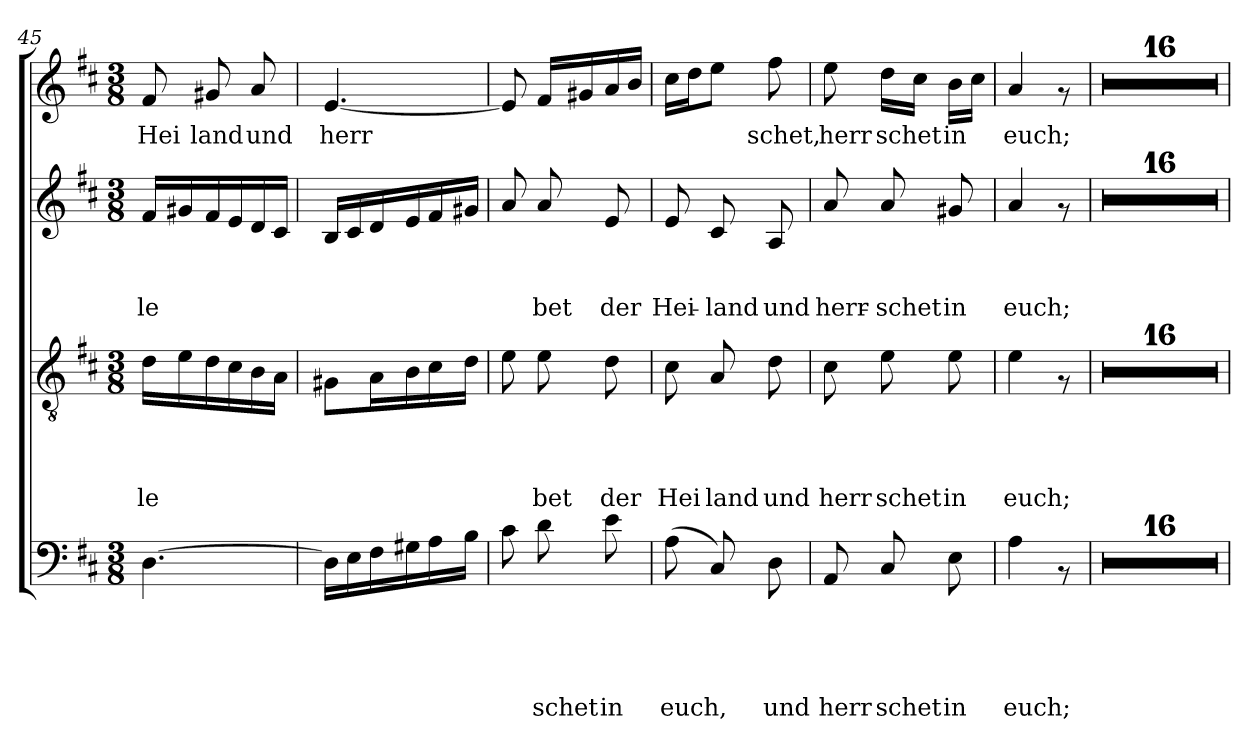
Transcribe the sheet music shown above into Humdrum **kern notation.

**kern	**text	**text	**text	**text	**text	**kern	**text	**text	**text	**text	**kern	**text	**text	**text	**kern	**text
*part4	*part4	*part4	*part4	*part4	*part4	*part3	*part3	*part3	*part3	*part3	*part2	*part2	*part2	*part2	*part1	*part1
*staff4	*staff4	*staff4	*staff4	*staff4	*staff4	*staff3	*staff3	*staff3	*staff3	*staff3	*staff2	*staff2	*staff2	*staff2	*staff1	*staff1
*I'Ch	*	*	*	*	*	*I'Ch	*	*	*	*	*I'Ch	*	*	*	*I'Ch	*
*clefF4	*	*	*	*	*	*clefGv2	*	*	*	*	*clefG2	*	*	*	*clefG2	*
*k[f#c#]	*	*	*	*	*	*k[f#c#]	*	*	*	*	*k[f#c#]	*	*	*	*k[f#c#]	*
*D:	*	*	*	*	*	*D:	*	*	*	*	*D:	*	*	*	*D:	*
*M3/8	*	*	*	*	*	*M3/8	*	*	*	*	*M3/8	*	*	*	*M3/8	*
=45	=45	=45	=45	=45	=45	=45	=45	=45	=45	=45	=45	=45	=45	=45	=45	=45
!	!	!	!	!	!	!	!	!	!	!LO:LY:b	!	!	!	!LO:LY:b	!	!LO:LY:b
[<4.D\	.	.	.	.	.	16d\LL	.	.	.	le	16f#/LL	.	.	le	8f#/	Hei
.	.	.	.	.	.	16e\	.	.	.	.	16g#X/	.	.	.	.	.
!	!	!	!	!	!	!	!	!	!	!	!	!	!	!	!	!LO:LY:b
.	.	.	.	.	.	16d\	.	.	.	.	16f#/	.	.	.	8g#X/	land
.	.	.	.	.	.	16c#\	.	.	.	.	16e/	.	.	.	.	.
!	!	!	!	!	!	!	!	!	!	!	!	!	!	!	!	!LO:LY:b
.	.	.	.	.	.	16B\	.	.	.	.	16d/	.	.	.	8a/	und
.	.	.	.	.	.	16A\JJ	.	.	.	.	16c#/JJ	.	.	.	.	.
!!LO:LB:g=z
=46	=46	=46	=46	=46	=46	=46	=46	=46	=46	=46	=46	=46	=46	=46	=46	=46
!	!	!	!	!	!	!	!	!	!	!	!	!	!	!	!	!LO:LY:b
16D\LL]	.	.	.	.	.	8G#X\L	.	.	.	.	16B/LL	.	.	.	[<4.e/	herr
16E\	.	.	.	.	.	.	.	.	.	.	16c#/	.	.	.	.	.
16F#\	.	.	.	.	.	16A\L	.	.	.	.	16d/	.	.	.	.	.
16G#X\	.	.	.	.	.	16B\	.	.	.	.	16e/	.	.	.	.	.
16A\	.	.	.	.	.	16c#\	.	.	.	.	16f#/	.	.	.	.	.
16B\JJ	.	.	.	.	.	16d\JJ	.	.	.	.	16g#X/JJ	.	.	.	.	.
=47	=47	=47	=47	=47	=47	=47	=47	=47	=47	=47	=47	=47	=47	=47	=47	=47
8c#\	.	.	.	.	.	8e\	.	.	.	.	8a/	.	.	.	8e/]	.
!	!	!	!	!	!LO:LY:b	!	!	!	!	!LO:LY:b	!	!	!	!LO:LY:b	!	!
8d\	.	.	.	.	-schet	8e\	.	.	.	bet	8a/	.	.	bet	16f#/LL	.
.	.	.	.	.	.	.	.	.	.	.	.	.	.	.	16g#X/	.
!	!	!	!	!	!LO:LY:b	!	!	!	!	!LO:LY:b	!	!	!	!LO:LY:b	!	!
8e\	.	.	.	.	in	8d\	.	.	.	der	8e/	.	.	der	16a/	.
.	.	.	.	.	.	.	.	.	.	.	.	.	.	.	16b/JJ	.
=48	=48	=48	=48	=48	=48	=48	=48	=48	=48	=48	=48	=48	=48	=48	=48	=48
!	!	!	!	!	!LO:LY:b	!	!	!	!	!LO:LY:b	!	!	!	!LO:LY:b	!	!
(>8A\	.	.	.	.	euch,	8c#\	.	.	.	Hei	8e/	.	.	Hei-	16cc#\LL	.
.	.	.	.	.	.	.	.	.	.	.	.	.	.	.	16dd\J	.
!	!	!	!	!	!	!	!	!	!	!LO:LY:b	!	!	!	!LO:LY:b	!	!
8C#/)	.	.	.	.	.	8A/	.	.	.	land	8c#/	.	.	-land	8ee\J	.
!	!	!	!	!	!LO:LY:b	!	!	!	!	!LO:LY:b	!	!	!	!LO:LY:b	!	!LO:LY:b
8D\	.	.	.	.	und	8d\	.	.	.	und	8A/	.	.	und	8ff#\	schet,
=49	=49	=49	=49	=49	=49	=49	=49	=49	=49	=49	=49	=49	=49	=49	=49	=49
!	!	!	!	!	!LO:LY:b	!	!	!	!	!LO:LY:b	!	!	!	!LO:LY:b	!	!LO:LY:b
8AA/	.	.	.	.	herr	8c#\	.	.	.	herr	8a/	.	.	herr-	8ee\	herr
!	!	!	!	!	!LO:LY:b	!	!	!	!	!LO:LY:b	!	!	!	!LO:LY:b	!	!LO:LY:b
8C#/	.	.	.	.	schet	8e\	.	.	.	schet	8a/	.	.	-schet	16dd\LL	schet
.	.	.	.	.	.	.	.	.	.	.	.	.	.	.	16cc#\JJ	.
!	!	!	!	!	!LO:LY:b	!	!	!	!	!LO:LY:b	!	!	!	!LO:LY:b	!	!LO:LY:b
8E\	.	.	.	.	in	8e\	.	.	.	in	8g#X/	.	.	in	16b\LL	in
.	.	.	.	.	.	.	.	.	.	.	.	.	.	.	16cc#\JJ	.
=50	=50	=50	=50	=50	=50	=50	=50	=50	=50	=50	=50	=50	=50	=50	=50	=50
!	!	!	!	!	!LO:LY:b	!	!	!	!	!LO:LY:b	!	!	!	!LO:LY:b	!	!LO:LY:b
4A\	.	.	.	.	euch;	4e\	.	.	.	euch;	4a/	.	.	euch;	4a/	euch;
8rAA	.	.	.	.	.	8rF	.	.	.	.	8rf	.	.	.	8rf	.
=51	=51	=51	=51	=51	=51	=51	=51	=51	=51	=51	=51	=51	=51	=51	=51	=51
4.r	.	.	.	.	.	4.r	.	.	.	.	4.r	.	.	.	4.r	.
=52	=52	=52	=52	=52	=52	=52	=52	=52	=52	=52	=52	=52	=52	=52	=52	=52
4.r	.	.	.	.	.	4.r	.	.	.	.	4.r	.	.	.	4.r	.
=53	=53	=53	=53	=53	=53	=53	=53	=53	=53	=53	=53	=53	=53	=53	=53	=53
4.r	.	.	.	.	.	4.r	.	.	.	.	4.r	.	.	.	4.r	.
=54	=54	=54	=54	=54	=54	=54	=54	=54	=54	=54	=54	=54	=54	=54	=54	=54
4.r	.	.	.	.	.	4.r	.	.	.	.	4.r	.	.	.	4.r	.
=55	=55	=55	=55	=55	=55	=55	=55	=55	=55	=55	=55	=55	=55	=55	=55	=55
4.r	.	.	.	.	.	4.r	.	.	.	.	4.r	.	.	.	4.r	.
=56	=56	=56	=56	=56	=56	=56	=56	=56	=56	=56	=56	=56	=56	=56	=56	=56
4.r	.	.	.	.	.	4.r	.	.	.	.	4.r	.	.	.	4.r	.
=57	=57	=57	=57	=57	=57	=57	=57	=57	=57	=57	=57	=57	=57	=57	=57	=57
4.r	.	.	.	.	.	4.r	.	.	.	.	4.r	.	.	.	4.r	.
=58	=58	=58	=58	=58	=58	=58	=58	=58	=58	=58	=58	=58	=58	=58	=58	=58
4.r	.	.	.	.	.	4.r	.	.	.	.	4.r	.	.	.	4.r	.
=59	=59	=59	=59	=59	=59	=59	=59	=59	=59	=59	=59	=59	=59	=59	=59	=59
4.r	.	.	.	.	.	4.r	.	.	.	.	4.r	.	.	.	4.r	.
=60	=60	=60	=60	=60	=60	=60	=60	=60	=60	=60	=60	=60	=60	=60	=60	=60
4.r	.	.	.	.	.	4.r	.	.	.	.	4.r	.	.	.	4.r	.
=61	=61	=61	=61	=61	=61	=61	=61	=61	=61	=61	=61	=61	=61	=61	=61	=61
4.r	.	.	.	.	.	4.r	.	.	.	.	4.r	.	.	.	4.r	.
=62	=62	=62	=62	=62	=62	=62	=62	=62	=62	=62	=62	=62	=62	=62	=62	=62
4.r	.	.	.	.	.	4.r	.	.	.	.	4.r	.	.	.	4.r	.
=63	=63	=63	=63	=63	=63	=63	=63	=63	=63	=63	=63	=63	=63	=63	=63	=63
4.r	.	.	.	.	.	4.r	.	.	.	.	4.r	.	.	.	4.r	.
=64	=64	=64	=64	=64	=64	=64	=64	=64	=64	=64	=64	=64	=64	=64	=64	=64
4.r	.	.	.	.	.	4.r	.	.	.	.	4.r	.	.	.	4.r	.
=65	=65	=65	=65	=65	=65	=65	=65	=65	=65	=65	=65	=65	=65	=65	=65	=65
4.r	.	.	.	.	.	4.r	.	.	.	.	4.r	.	.	.	4.r	.
=66	=66	=66	=66	=66	=66	=66	=66	=66	=66	=66	=66	=66	=66	=66	=66	=66
4.r	.	.	.	.	.	4.r	.	.	.	.	4.r	.	.	.	4.r	.
=	=	=	=	=	=	=	=	=	=	=	=	=	=	=	=	=
*-	*-	*-	*-	*-	*-	*-	*-	*-	*-	*-	*-	*-	*-	*-	*-	*-
